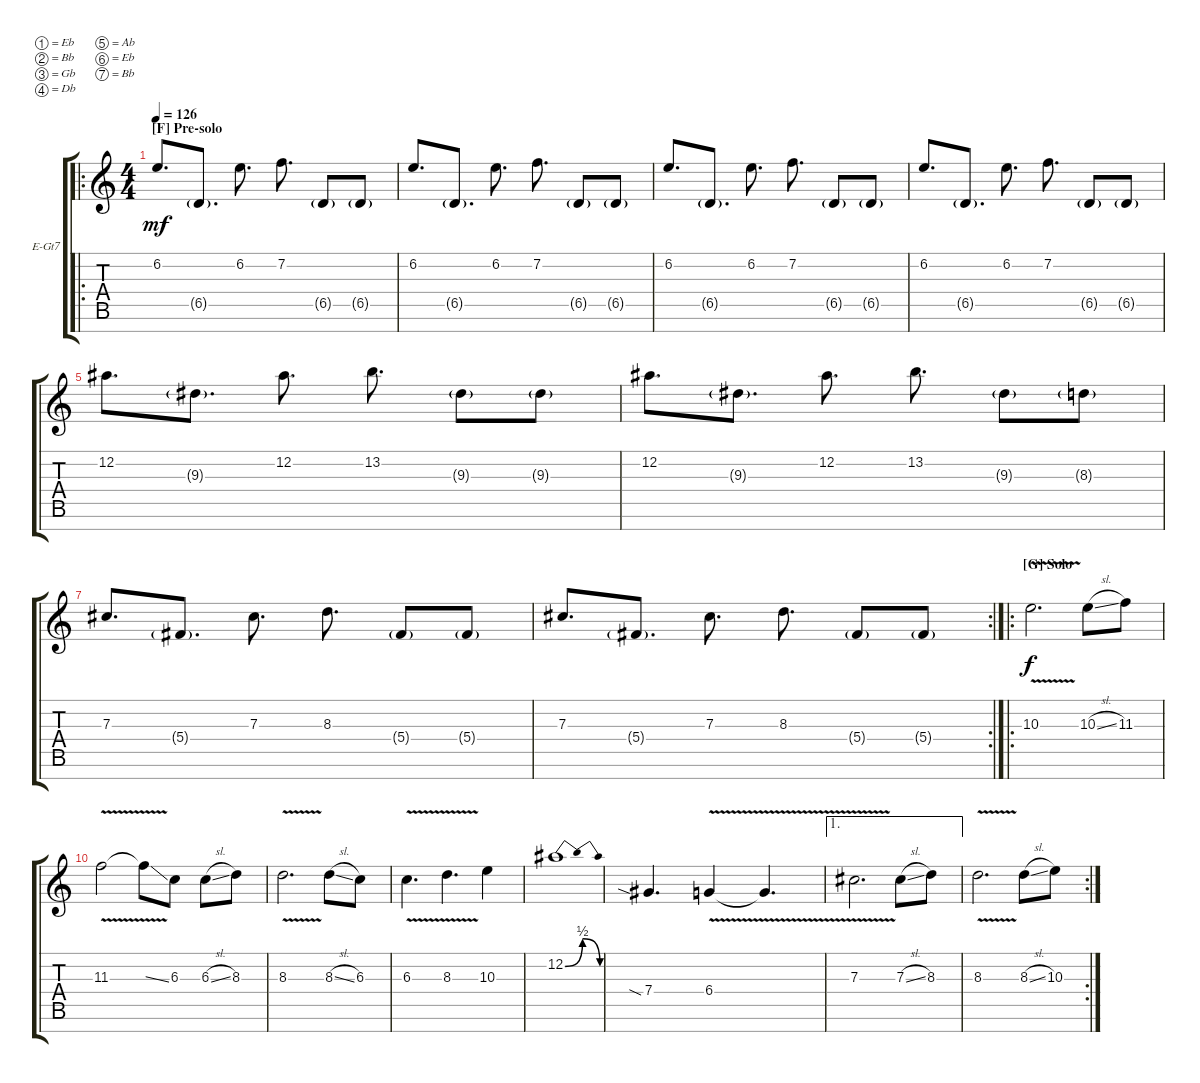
\bracketExtendMode groupsimilarinstruments
\firstSystemTrackNameOrientation horizontal
\otherSystemsTrackNameOrientation horizontal
\defaultBarNumberDisplay FirstOfSystem
\track ("Lead" "E-Gt7") {instrument distortionguitar}
\staff {score tabs}
\tuning (Eb4 Bb3 Gb3 Db3 Ab2 Eb2 Bb1)
\ro
\ts (4 4)
\section ("F" "Pre-solo")
\tempo 126
\clef g2
\ks c
6.2.8{d dy mf} 6.5{g}.8{d} 6.2.8{d} 7.2.8{d} 6.5{g}.8 6.5{g}.8 |
6.2.8{d} 6.5{g}.8{d} 6.2.8{d} 7.2.8{d} 6.5{g}.8 6.5{g}.8 |
6.2.8{d} 6.5{g}.8{d} 6.2.8{d} 7.2.8{d} 6.5{g}.8 6.5{g}.8 |
6.2.8{d} 6.5{g}.8{d} 6.2.8{d} 7.2.8{d} 6.5{g}.8 6.5{g}.8 |
12.2.8{d} 9.3{g}.8{d} 12.2.8{d} 13.2.8{d} 9.3{g}.8 9.3{g}.8 |
12.2.8{d} 9.3{g}.8{d} 12.2.8{d} 13.2.8{d} 9.3{g}.8 8.3{g}.8 |
7.3.8{d} 5.4{g}.8{d} 7.3.8{d} 8.3.8{d} 5.4{g}.8 5.4{g}.8 |
\rc 2
7.3.8{d} 5.4{g}.8{d} 7.3.8{d} 8.3.8{d} 5.4{g}.8 5.4{g}.8 |
\ro
\section ("G" "Solo")
10.3{v}.2{d dy f} 10.3{sl}.8 11.3.8 |
11.3{v}.2 11.3{ss t}.8 6.3.8 6.3{sl}.8 8.3.8 |
8.3{v}.2{d} 8.3{sl}.8 6.3.8 |
6.3{v}.4{d} 8.3{v}.4{d} 10.3.4 |
12.2{be (bendrelease 0 0 19.2 2 45.6 2 56.4 0)}.1 |
7.4{sia}.4{d} 6.4{v}.4 6.4{t}.4{d} |
\ae 1
7.3{v}.2{d} 7.3{sl}.8 8.3.8 |
\rc 2
8.3{v}.2{d} 8.3{sl}.8 10.3.8
